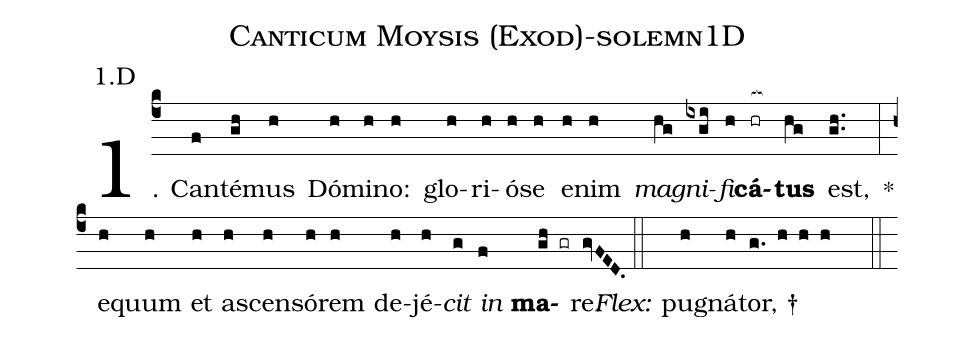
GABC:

name: Canticum Moysis (Exod)-solemn1D;
annotation: 1.D;
%%
(c4)1. Can(f)té(gh)mus(h) Dó(h)mi(h)no:(h) glo(h)ri(h)ó(h)se(h) e(h)nim(h) <i>ma</i>(hg)<i>gni</i>(ixgi)<i>fi</i>(h)<b>cá</b>(hr[ocb:1{])<b>tus</b>(hg[ocb:0}]) est,(gh..) *(:) e(h)quum(h) et(h) a(h)scen(h)só(h)rem(h) de(h)jé(h)<i>cit</i>(g) <i>in</i>(f) <b>ma</b>(gh gr)re.(gvFED.) (::)
<i>Flex:</i>()  pu(h)gná(h)tor, †(g. h h h  ::)
